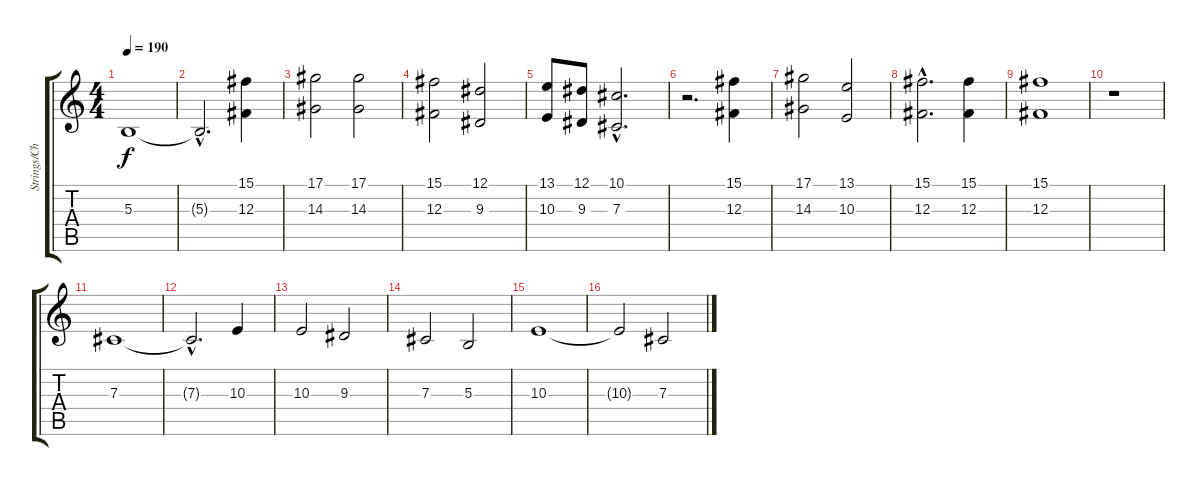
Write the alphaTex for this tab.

\track ("Strings/Choir" "Strings/Ch") {instrument stringensemble1}
\staff {score tabs}
\tuning (Eb4 Bb3 Gb3 Db3 Ab2 Eb2) {hide}
\ts (4 4)
\tempo 190
\clef g2
\ks c
5.3.1{dy f} |
5.3{hac t}.2{d} (15.1 12.3).4 |
(17.1 14.3).2 (17.1 14.3).2 |
(15.1 12.3).2 (12.1 9.3).2 |
(13.1 10.3).8 (12.1 9.3).8 (10.1{hac} 7.3{hac}).2{d} |
r.2{d} (15.1 12.3).4 |
(17.1 14.3).2 (13.1 10.3).2 |
(15.1{hac} 12.3{hac}).2{d} (15.1 12.3).4 |
(15.1 12.3).1 |
r.1 |
7.3.1{volume 13 instrument choiraahs} |
7.3{hac t}.2{d} 10.3.4 |
10.3.2 9.3.2 |
7.3.2 5.3.2 |
10.3.1 |
10.3{t}.2 7.3.2
